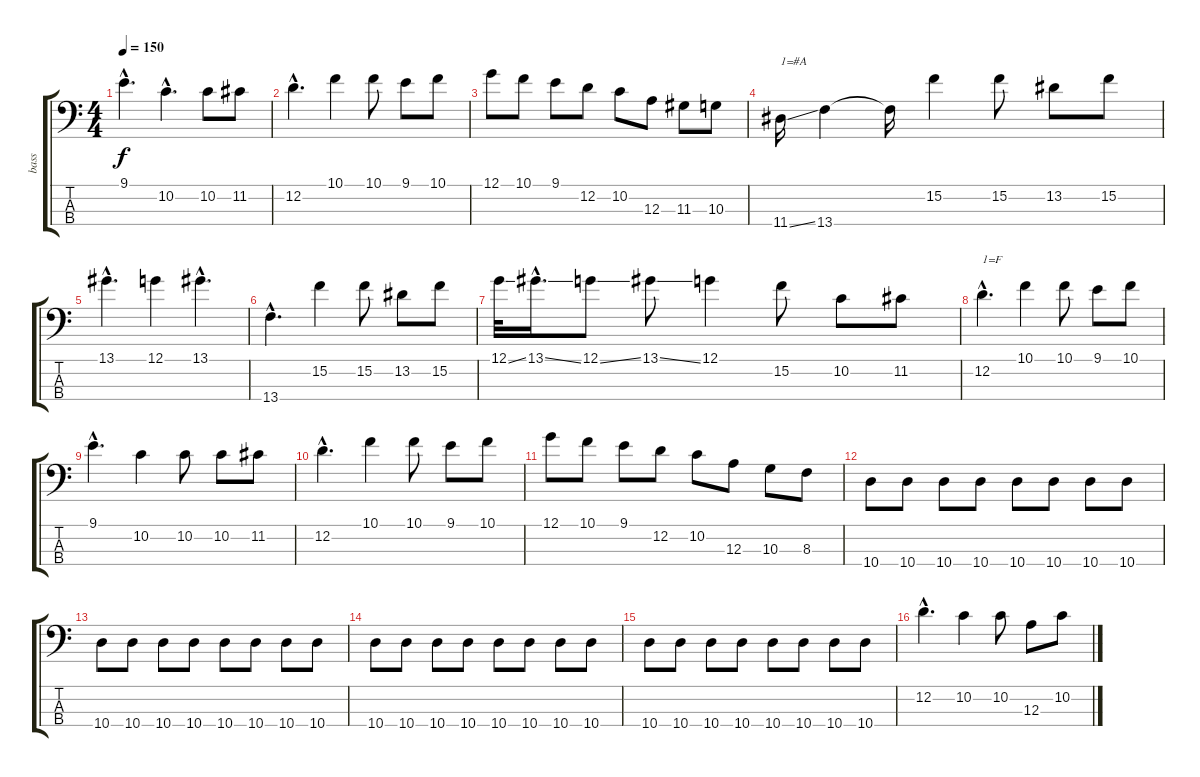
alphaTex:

\track ("bass" "bass") {instrument electricbassfinger}
\staff {score tabs}
\tuning (G2 D2 A1 E1) {hide}
\ts (4 4)
\tempo 150
\clef f4
\ks c
9.1{hac}.4{d dy f} 10.2{hac}.4{d} 10.2.8 11.2.8 |
12.2{hac}.4{d} 10.1.4 10.1.8 9.1.8 10.1.8 |
12.1.8 10.1.8 9.1.8 12.2.8 10.2.8 12.3.8 11.3.8 10.3.8 |
11.4{ss}.16{txt "1=#A"} 13.4.4 13.4{t}.16 15.2.4 15.2.8 13.2.8 15.2.8 |
13.1{hac}.4{d} 12.1.4 13.1{hac}.4{d} |
13.4{hac}.4{d} 15.2.4 15.2.8 13.2.8 15.2.8 |
12.1{ss}.32 13.1{ss hac}.16{d} 12.1{ss}.8 13.1{ss}.8 12.1.4 15.2.8 10.2.8 11.2.8 |
12.2{hac}.4{d txt "1=F"} 10.1.4 10.1.8 9.1.8 10.1.8 |
9.1{hac}.4{d} 10.2.4 10.2.8 10.2.8 11.2.8 |
12.2{hac}.4{d} 10.1.4 10.1.8 9.1.8 10.1.8 |
12.1.8 10.1.8 9.1.8 12.2.8 10.2.8 12.3.8 10.3.8 8.3.8 |
10.4.8 10.4.8 10.4.8 10.4.8 10.4.8 10.4.8 10.4.8 10.4.8 |
10.4.8 10.4.8 10.4.8 10.4.8 10.4.8 10.4.8 10.4.8 10.4.8 |
10.4.8 10.4.8 10.4.8 10.4.8 10.4.8 10.4.8 10.4.8 10.4.8 |
10.4.8 10.4.8 10.4.8 10.4.8 10.4.8 10.4.8 10.4.8 10.4.8 |
12.2{hac}.4{d} 10.2.4 10.2.8 12.3.8 10.2{ss}.8
